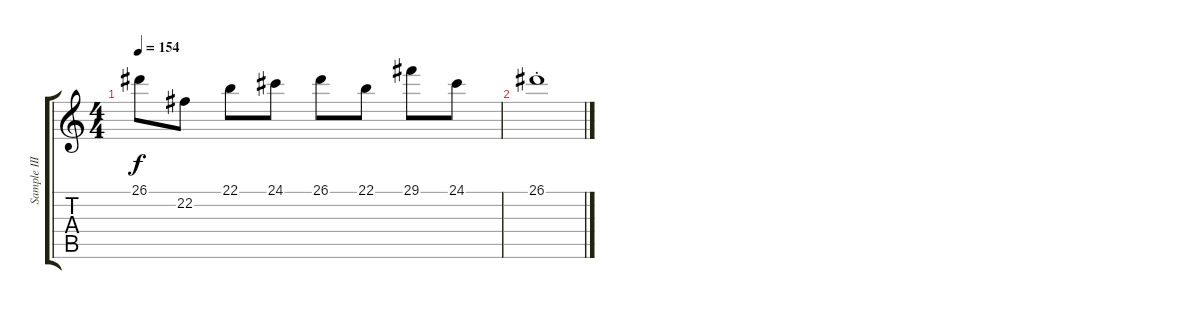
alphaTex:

\track ("Sample III" "Sample III") {instrument tremolostrings}
\staff {score tabs}
\tuning (Db4 Ab3 E3 B2 Gb2 Db2) {hide}
\ts (4 4)
\tempo 154
\clef g2
\ks c
26.1.8{dy f} 22.2.8 22.1.8 24.1.8 26.1.8 22.1.8 29.1.8 24.1.8 |
26.1{st}.1{volume 8}
